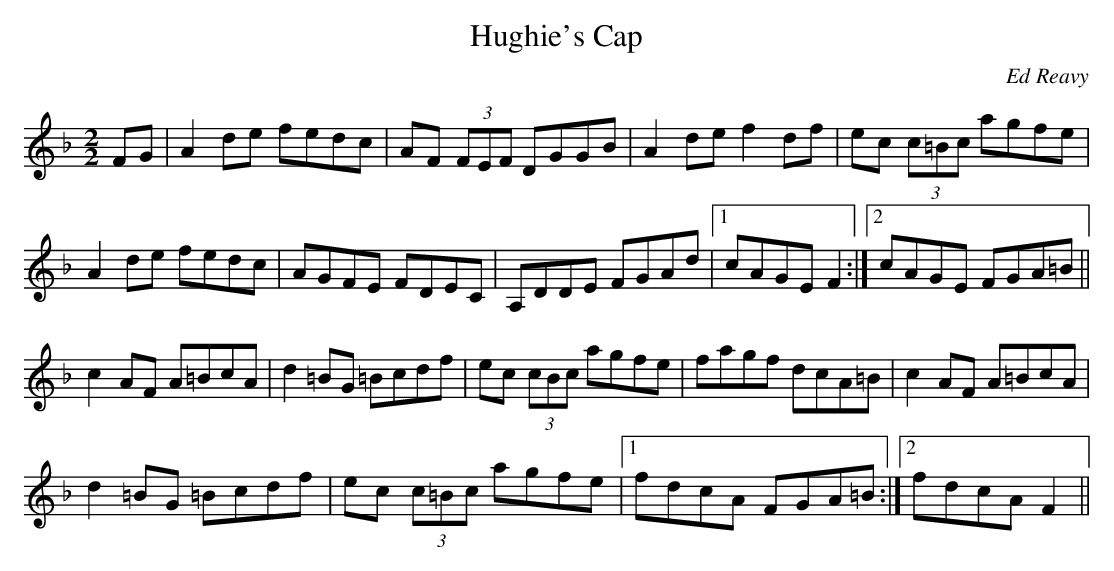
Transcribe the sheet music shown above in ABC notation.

X:1
T:Hughie's Cap
M:2/2
L:1/8
C:Ed Reavy
K:F
FG|A2 de fedc|AF (3FEF DGGB|A2 de f2 df|ec (3c=Bc agfe|
A2 de fedc|AGFE FDEC|A,DDE FGAd|1cAGE F2:|2 cAGE FGA=B||
c2 AF A=BcA|d2 =BG =Bcdf|ec (3cBc agfe|fagf dcA=B|c2 AF A=BcA|
d2 =BG =Bcdf|ec (3c=Bc agfe|1 fdcA FGA=B:|2 fdcA F2||
